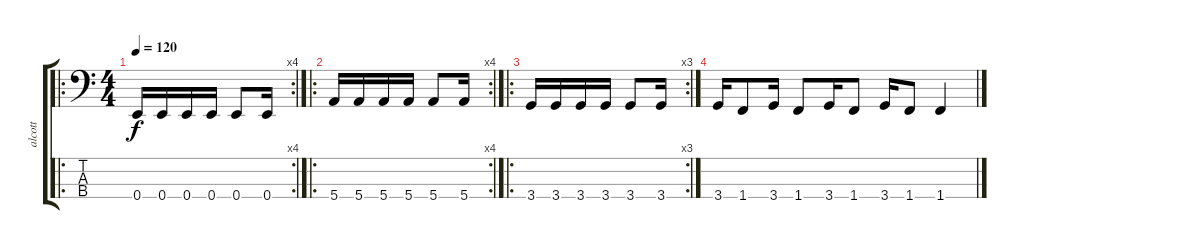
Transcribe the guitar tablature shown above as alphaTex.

\track ("alcott" "alcott") {instrument electricbassfinger}
\staff {score tabs}
\tuning (G2 D2 A1 E1) {hide}
\ro
\rc 4
\ts (4 4)
\tempo 120
\clef f4
\ks c
0.4.16{dy f} 0.4.16 0.4.16 0.4.16 0.4.8 0.4.16 |
\ro
\rc 4
5.4.16 5.4.16 5.4.16 5.4.16 5.4.8 5.4.16 |
\ro
\rc 3
3.4.16 3.4.16 3.4.16 3.4.16 3.4.8 3.4.16 |
3.4.16 1.4.8 3.4.16 1.4.8 3.4.16 1.4.8 3.4.16 1.4.8 1.4.4
